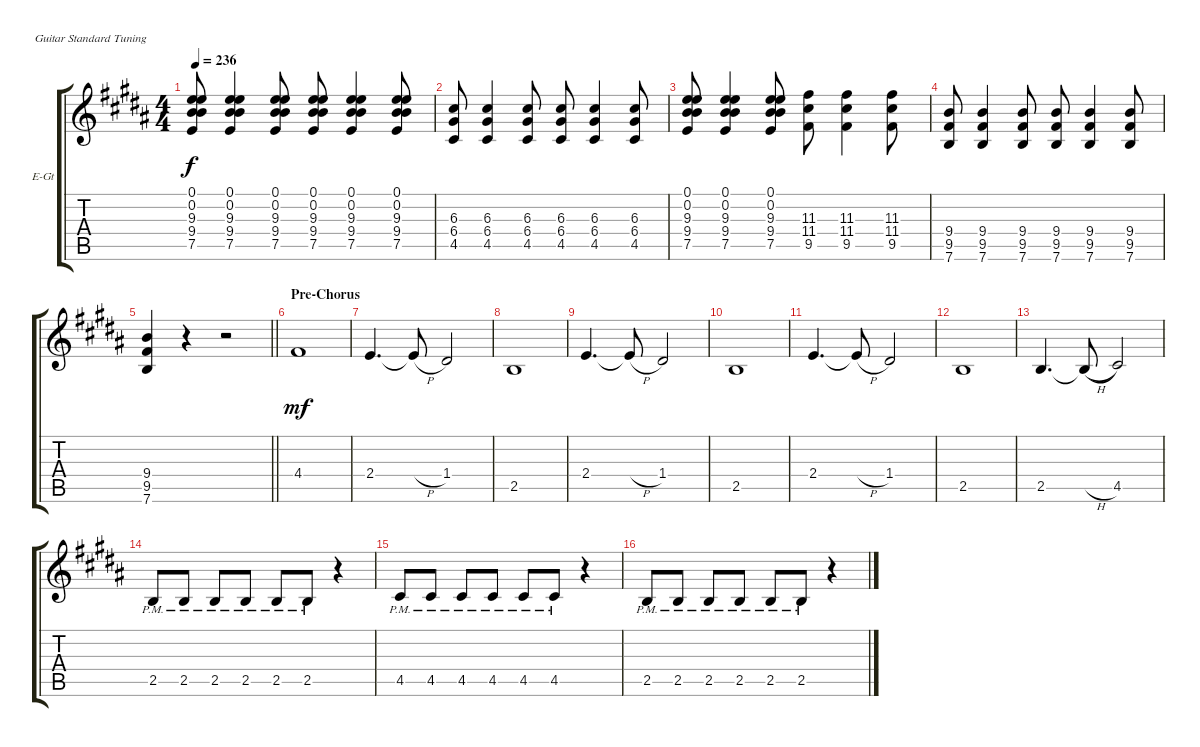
\defaultSystemsLayout 4
\bracketExtendMode groupsimilarinstruments
\firstSystemTrackNameOrientation horizontal
\otherSystemsTrackNameOrientation horizontal
\track ("Guitar 1" "E-Gt") {instrument overdrivenguitar}
\staff {score tabs}
\tuning (E4 B3 G3 D3 A2 E2)
\ts (4 4)
\tempo 236
\clef g2
\ks b
(7.5 9.4 9.3 0.2 0.1).8{dy f} (7.5 9.4 9.3 0.2 0.1).4 (7.5 9.4 9.3 0.2 0.1).8 (7.5 9.4 9.3 0.2 0.1).8 (7.5 9.4 9.3 0.2 0.1).4 (7.5 9.4 9.3 0.2 0.1).8 |
(4.5 6.4 6.3).8 (4.5 6.4 6.3).4 (4.5 6.4 6.3).8 (4.5 6.4 6.3).8 (4.5 6.4 6.3).4 (4.5 6.4 6.3).8 |
(7.5 9.4 9.3 0.2 0.1).8 (7.5 9.4 9.3 0.2 0.1).4 (7.5 9.4 9.3 0.2 0.1).8 (9.5 11.4 11.3).8 (9.5 11.4 11.3).4 (9.5 11.4 11.3).8 |
(7.6 9.5 9.4).8 (7.6 9.5 9.4).4 (7.6 9.5 9.4).8 (7.6 9.5 9.4).8 (7.6 9.5 9.4).4 (7.6 9.5 9.4).8 |
\barLineRight lightlight
(9.4 9.5 7.6).4 r.4 r.2 |
\section ("" "Pre-Chorus")
4.4.1{dy mf} |
2.4.4{d} 2.4{h t}.8 1.4.2 |
2.5.1 |
2.4.4{d} 2.4{h t}.8 1.4.2 |
2.5.1 |
2.4.4{d} 2.4{h t}.8 1.4.2 |
2.5.1 |
2.5.4{d} 2.5{h t}.8{legatoorigin} 4.5.2 |
2.5{pm}.8 2.5{pm}.8 2.5{pm}.8 2.5{pm}.8 2.5{pm}.8 2.5{pm}.8 r.4 |
4.5{pm}.8 4.5{pm}.8 4.5{pm}.8 4.5{pm}.8 4.5{pm}.8 4.5{pm}.8 r.4 |
2.5{pm}.8 2.5{pm}.8 2.5{pm}.8 2.5{pm}.8 2.5{pm}.8 2.5{pm}.8 r.4
